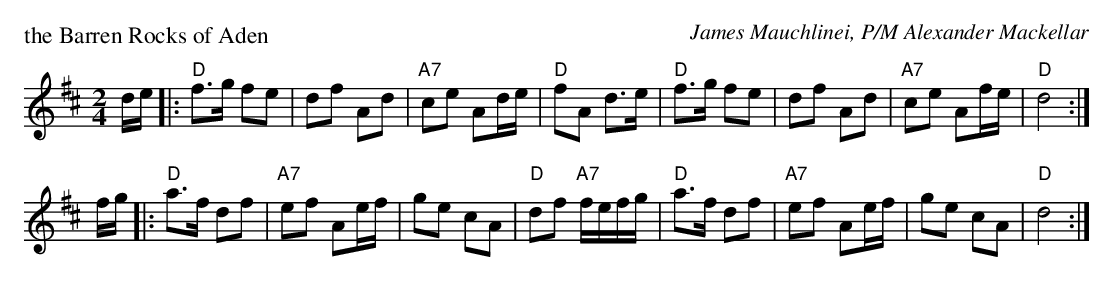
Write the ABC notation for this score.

X:1
P: the Barren Rocks of Aden
C: James Mauchlinei, P/M Alexander Mackellar
M: 2/4
L: 1/8
K: D
d/e/ \
|: "D"f>g fe | df Ad | "A7"ce Ad/e/ | "D"fA d>e \
|  "D"f>g fe | df Ad | "A7"ce Af/e/ | "D"d4 :|
f/g/ \
|: "D"a>f df | "A7"ef Ae/f/ | ge cA | "D"df "A7"f/e/f/g/ \
|  "D"a>f df | "A7"ef Ae/f/ | ge cA | "D"d4 :|
